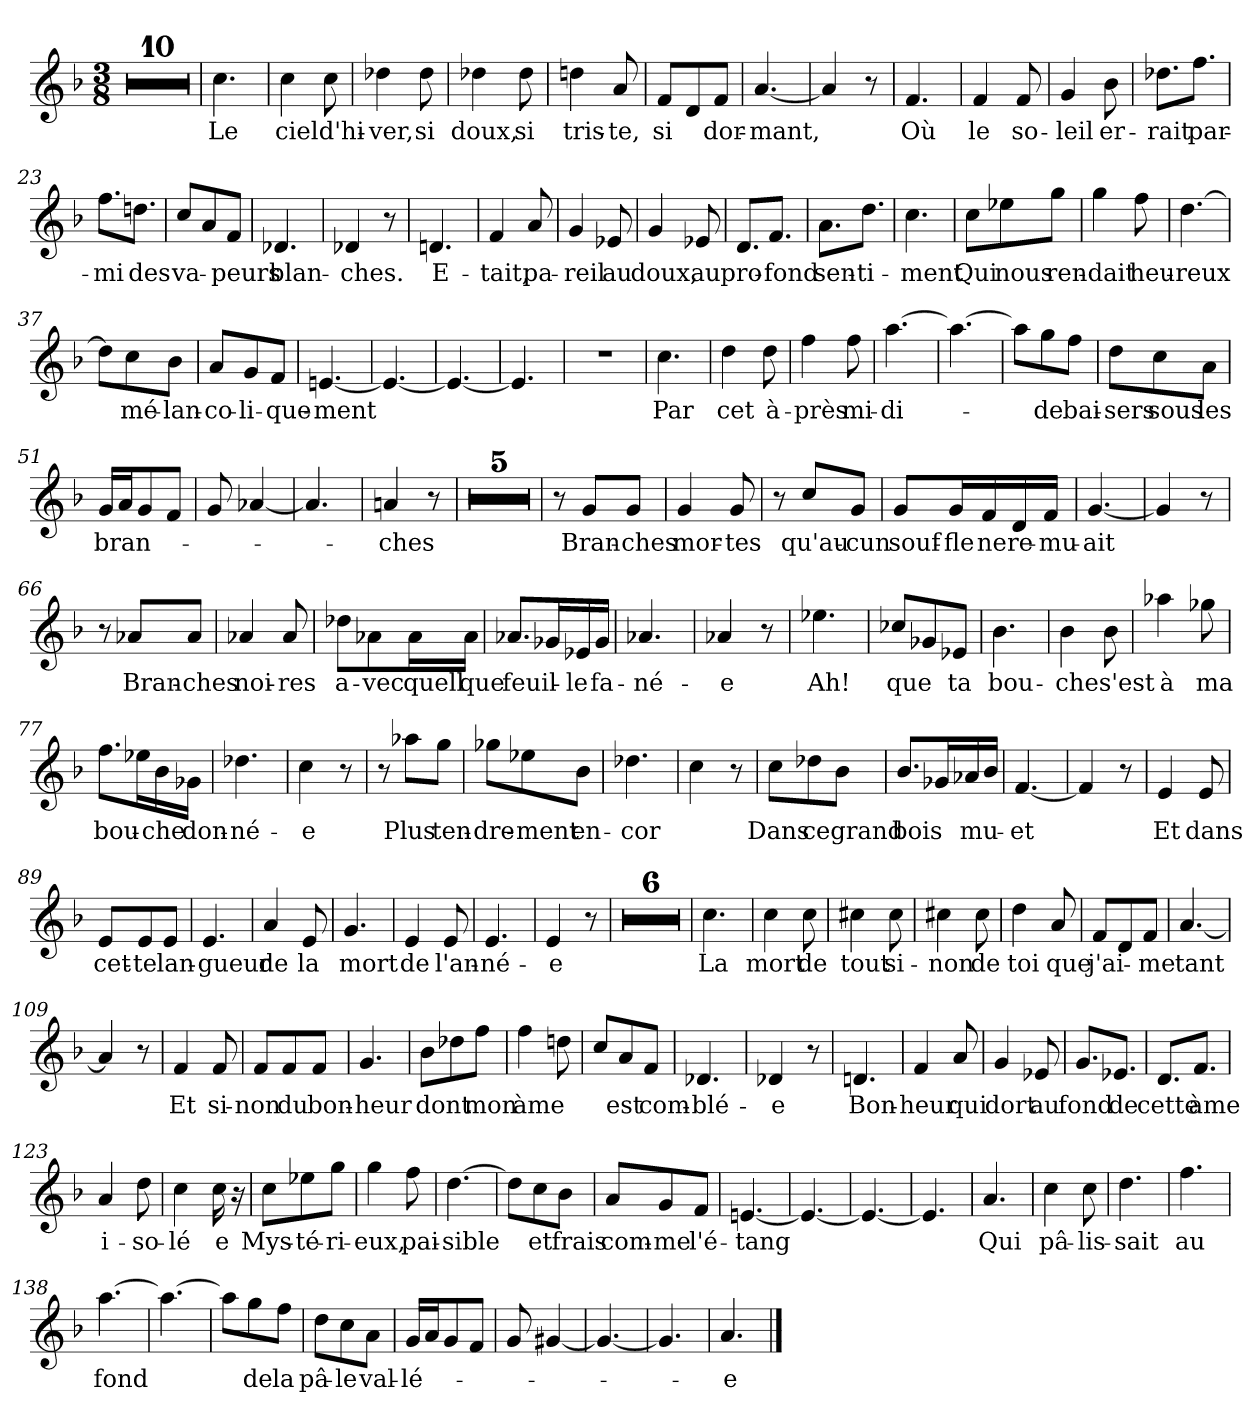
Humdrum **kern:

**kern	**text
*part1	*part1
*staff1	*staff1
*clefG2	*
*k[b-]	*
*M3/8	*
=1	=1
4.r	.
=2	=2
4.r	.
=3	=3
4.r	.
=4	=4
4.r	.
=5	=5
4.r	.
=6	=6
4.r	.
=7	=7
4.r	.
=8	=8
4.r	.
=9	=9
4.r	.
=10	=10
4.r	.
=11	=11
!	!LO:LY:b
4.cc\	Le
=12	=12
!	!LO:LY:b
4cc\	ciel
!	!LO:LY:b
8cc\	d'hi-
=13	=13
!	!LO:LY:b
4dd-X\	-ver,
!	!LO:LY:b
8dd-\	si
=14	=14
!	!LO:LY:b
4dd-X\	doux,
!	!LO:LY:b
8dd-\	si
=15	=15
!	!LO:LY:b
4ddn\	tris-
!	!LO:LY:b
8a/	-te,
=16	=16
!	!LO:LY:b
8f/L	si
8d/	.
!	!LO:LY:b
8f/J	dor-
=17	=17
!	!LO:LY:b
[4.a/	-mant,
!!LO:LB:g=z
=18	=18
4a/]	.
8r	.
=19	=19
!	!LO:LY:b
4.f/	Où
=20	=20
!	!LO:LY:b
4f/	le
!	!LO:LY:b
8f/	so-
=21	=21
!	!LO:LY:b
4g/	-leil
!	!LO:LY:b
8b-\	er-
=22	=22
!	!LO:LY:b
8.dd-X\L	-rait
!	!LO:LY:b
8.ff\J	par-
=23	=23
!	!LO:LY:b
8.ff\L	-mi
!	!LO:LY:b
8.ddn\J	des
=24	=24
!	!LO:LY:b
8cc/L	va-
8a/	.
!	!LO:LY:b
8f/J	-peurs
=25	=25
!	!LO:LY:b
4.d-X/	blan-
=26	=26
!	!LO:LY:b
4d-X/	-ches.
8r	.
=27	=27
!	!LO:LY:b
4.dn/	E-
=28	=28
!	!LO:LY:b
4f/	-tait,
!	!LO:LY:b
8a/	pa-
=29	=29
!	!LO:LY:b
4g/	-reil
!	!LO:LY:b
8e-X/	au
=30	=30
!	!LO:LY:b
4g/	doux,
!	!LO:LY:b
8e-X/	au
!!LO:LB:g=z
=31	=31
!	!LO:LY:b
8.d/L	pro-
!	!LO:LY:b
8.f/J	-fond
=32	=32
!	!LO:LY:b
8.a\L	sen-
!	!LO:LY:b
8.dd\J	-ti-
=33	=33
!	!LO:LY:b
4.cc\	-ment
=34	=34
!	!LO:LY:b
8cc\L	Qui
!	!LO:LY:b
8ee-X\	nous
!	!LO:LY:b
8gg\J	ren-
=35	=35
!	!LO:LY:b
4gg\	-dait
!	!LO:LY:b
8ff\	heu-
=36	=36
!	!LO:LY:b
[4.dd\	-reux
=37	=37
8dd\L]	.
!	!LO:LY:b
8cc\	mé-
!	!LO:LY:b
8b-\J	-lan-
=38	=38
!	!LO:LY:b
8a/L	-co-
!	!LO:LY:b
8g/	-li-
!	!LO:LY:b
8f/J	-que-
=39	=39
!	!LO:LY:b
[4.en/	-ment
=40	=40
4.en/_	.
=41	=41
4.en/_	.
=42	=42
4.en/]	.
=43	=43
4.r	.
=44	=44
!	!LO:LY:b
4.cc\	Par
!!LO:LB:g=z
=45	=45
!	!LO:LY:b
4dd\	cet
!	!LO:LY:b
8dd\	à-
=46	=46
!	!LO:LY:b
4ff\	-près
!	!LO:LY:b
8ff\	mi-
=47	=47
!	!LO:LY:b
[4.aa\	-di-
=48	=48
4.aa\_	.
=49	=49
8aa\L]	.
!	!LO:LY:b
8gg\	de
!	!LO:LY:b
8ff\J	bai-
=50	=50
!	!LO:LY:b
8dd\L	-sers
!	!LO:LY:b
8cc\	sous
!	!LO:LY:b
8a\J	les
=51	=51
!	!LO:LY:b
16g/LL	bran-
16a/J	.
8g/	.
8f/J	.
=52	=52
8g/	.
[4a-X/	.
=53	=53
4.a-/]	.
=54	=54
!	!LO:LY:b
4an/	-ches
8r	.
=55	=55
4.r	.
=56	=56
4.r	.
=57	=57
4.r	.
=58	=58
4.r	.
=59	=59
4.r	.
!!LO:LB:g=z
=60	=60
8r	.
!	!LO:LY:b
8g/L	Bran-
!	!LO:LY:b
8g/J	-ches
=61	=61
!	!LO:LY:b
4g/	mor-
!	!LO:LY:b
8g/	-tes
=62	=62
8r	.
!	!LO:LY:b
8cc/L	qu'au-
!	!LO:LY:b
8g/J	-cun
=63	=63
!	!LO:LY:b
8g/L	souf-
!	!LO:LY:b
16g/L	-fle
!	!LO:LY:b
16f/	ne
!	!LO:LY:b
16d/	re-
!	!LO:LY:b
16f/JJ	-mu-
=64	=64
!	!LO:LY:b
[4.g/	-ait
=65	=65
4g/]	.
8r	.
=66	=66
8r	.
!	!LO:LY:b
8a-X/L	Bran-
!	!LO:LY:b
8a-/J	-ches
=67	=67
!	!LO:LY:b
4a-X/	noi-
!	!LO:LY:b
8a-/	-res
=68	=68
!	!LO:LY:b
8dd-X\L	a-
!	!LO:LY:b
8a-X\	-vec
!	!LO:LY:b
16a-\L	quell
!	!LO:LY:b
16a-\JJ	que
!!LO:LB:g=z
=69	=69
!	!LO:LY:b
8.a-X/L	feuil-
16g-X/L	.
!	!LO:LY:b
16e-X/	-le
!	!LO:LY:b
16g-/JJ	fa-
=70	=70
!	!LO:LY:b
4.a-X/	-né-
=71	=71
!	!LO:LY:b
4a-X/	-e
8r	.
=72	=72
!	!LO:LY:b
4.ee-X\	Ah!
=73	=73
!	!LO:LY:b
8cc-X/L	que
8g-X/	.
!	!LO:LY:b
8e-X/J	ta
=74	=74
!	!LO:LY:b
4.b-\	bou-
=75	=75
!	!LO:LY:b
4b-\	-che
!	!LO:LY:b
8b-\	s'est
=76	=76
!	!LO:LY:b
4aa-X\	à
!	!LO:LY:b
8gg-X\	ma
=77	=77
!	!LO:LY:b
8.ff\L	bou-
16ee-X\L	.
!	!LO:LY:b
16b-\	-che
!	!LO:LY:b
16g-X\JJ	don-
=78	=78
!	!LO:LY:b
4.dd-X\	-né-
=79	=79
!	!LO:LY:b
4cc\	-e
8r	.
=80	=80
8r	.
!	!LO:LY:b
8aa-X\L	Plus
!	!LO:LY:b
8gg\J	ten-
!!LO:LB:g=z
=81	=81
!	!LO:LY:b
8gg-X\L	-dre-
!	!LO:LY:b
8ee-X\	-ment
!	!LO:LY:b
8b-\J	en-
=82	=82
!	!LO:LY:b
4.dd-X\	-cor
=83	=83
4cc\	.
8r	.
=84	=84
!	!LO:LY:b
8cc\L	Dans
!	!LO:LY:b
8dd-X\	ce
!	!LO:LY:b
8b-\J	grand
=85	=85
!	!LO:LY:b
8.b-/L	bois
16g-X/L	.
!	!LO:LY:b
16a-X/	mu-
16b-/JJ	.
=86	=86
!	!LO:LY:b
[4.f/	-et
=87	=87
4f/]	.
8r	.
=88	=88
!	!LO:LY:b
4e/	Et
!	!LO:LY:b
8e/	dans
=89	=89
!	!LO:LY:b
8e/L	cet-
!	!LO:LY:b
8e/	-te
!	!LO:LY:b
8e/J	lan-
=90	=90
!	!LO:LY:b
4.e/	-gueur
=91	=91
!	!LO:LY:b
4a/	de
!	!LO:LY:b
8e/	la
=92	=92
!	!LO:LY:b
4.g/	mort
!!LO:LB:g=z
=93	=93
!	!LO:LY:b
4e/	de
!	!LO:LY:b
8e/	l'an-
=94	=94
!	!LO:LY:b
4.e/	-né-
=95	=95
!	!LO:LY:b
4e/	-e
8r	.
=96	=96
4.r	.
=97	=97
4.r	.
=98	=98
4.r	.
=99	=99
4.r	.
=100	=100
4.r	.
=101	=101
4.r	.
=102	=102
!	!LO:LY:b
4.cc\	La
=103	=103
!	!LO:LY:b
4cc\	mort
!	!LO:LY:b
8cc\	de
=104	=104
!	!LO:LY:b
4cc#X\	tout
!	!LO:LY:b
8cc#\	si-
=105	=105
!	!LO:LY:b
4cc#X\	-non
!	!LO:LY:b
8cc#\	de
=106	=106
!	!LO:LY:b
4dd\	toi
!	!LO:LY:b
8a/	que
=107	=107
!	!LO:LY:b
8f/L	j'ai-
8d/	.
!	!LO:LY:b
8f/J	-me
=108	=108
!	!LO:LY:b
[4.a/	tant
!!LO:LB:g=z
=109	=109
4a/]	.
8r	.
=110	=110
!	!LO:LY:b
4f/	Et
!	!LO:LY:b
8f/	si-
=111	=111
!	!LO:LY:b
8f/L	-non
!	!LO:LY:b
8f/	du
!	!LO:LY:b
8f/J	bon-
=112	=112
!	!LO:LY:b
4.g/	-heur
=113	=113
!	!LO:LY:b
8b-\L	dont
8dd-X\	.
!	!LO:LY:b
8ff\J	mon
=114	=114
!	!LO:LY:b
4ff\	àme
8ddn\	.
=115	=115
8cc/L	.
!	!LO:LY:b
8a/	est
!	!LO:LY:b
8f/J	com-
=116	=116
!	!LO:LY:b
4.d-X/	blé-
=117	=117
!	!LO:LY:b
4d-X/	-e
8r	.
=118	=118
!	!LO:LY:b
4.dn/	Bon-
=119	=119
!	!LO:LY:b
4f/	-heur
!	!LO:LY:b
8a/	qui
=120	=120
!	!LO:LY:b
4g/	dort
!	!LO:LY:b
8e-X/	au
=121	=121
!	!LO:LY:b
8.g/L	fond
!	!LO:LY:b
8.e-X/J	de
!!LO:LB:g=z
=122	=122
!	!LO:LY:b
8.d/L	cette
!	!LO:LY:b
8.f/J	àme
=123	=123
!	!LO:LY:b
4a/	i-
!	!LO:LY:b
8dd\	-so-
=124	=124
!	!LO:LY:b
4cc\	-lé
!	!LO:LY:b
16cc\	-e
16r	.
=125	=125
!	!LO:LY:b
8cc\L	Mys-
!	!LO:LY:b
8ee-X\	-té-
!	!LO:LY:b
8gg\J	-ri-
=126	=126
!	!LO:LY:b
4gg\	-eux,
!	!LO:LY:b
8ff\	pai-
=127	=127
!	!LO:LY:b
[4.dd\	-sible
=128	=128
8dd\L]	.
!	!LO:LY:b
8cc\	et
!	!LO:LY:b
8b-\J	frais
=129	=129
!	!LO:LY:b
8a/L	com-
!	!LO:LY:b
8g/	-me
!	!LO:LY:b
8f/J	l'é-
=130	=130
!	!LO:LY:b
[4.en/	-tang
=131	=131
4.en/_	.
=132	=132
4.en/_	.
=133	=133
4.en/]	.
=134	=134
!	!LO:LY:b
4.a/	Qui
=135	=135
!	!LO:LY:b
4cc\	pâ-
!	!LO:LY:b
8cc\	-lis-
!!LO:PB:g=z
=136	=136
!	!LO:LY:b
4.dd\	-sait
=137	=137
!	!LO:LY:b
4.ff\	au
=138	=138
!	!LO:LY:b
[4.aa\	fond
=139	=139
4.aa\_	.
=140	=140
8aa\L]	.
!	!LO:LY:b
8gg\	de
!	!LO:LY:b
8ff\J	la
=141	=141
!	!LO:LY:b
8dd\L	pâ-
!	!LO:LY:b
8cc\	-le
!	!LO:LY:b
8a\J	val-
=142	=142
!	!LO:LY:b
16g/LL	-lé-
16a/J	.
8g/	.
8f/J	.
=143	=143
8g/	.
[4g#X/	.
=144	=144
4.g#/_	.
=145	=145
4.g#/]	.
=146	=146
!	!LO:LY:b
4.a/	-e
==	==
*-	*-
